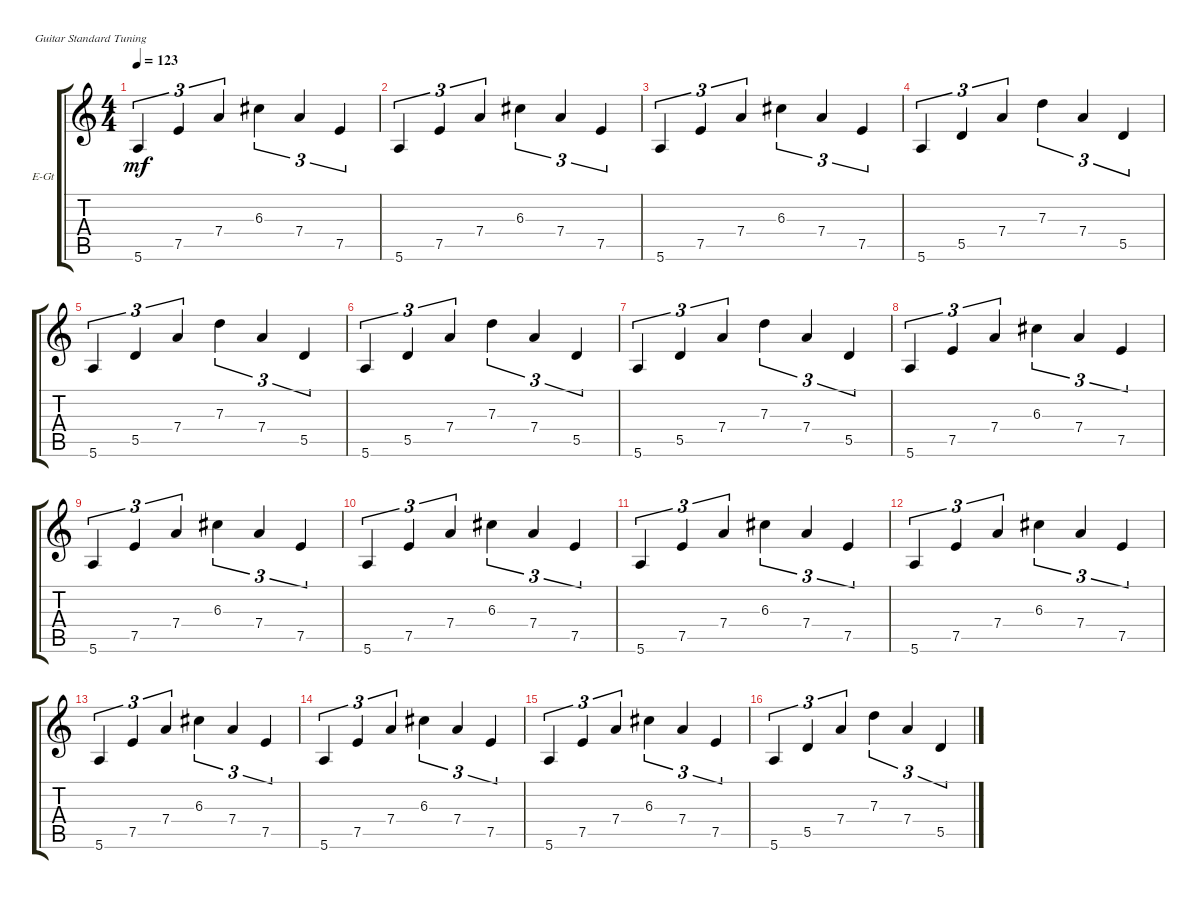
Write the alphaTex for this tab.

\defaultSystemsLayout 4
\bracketExtendMode groupsimilarinstruments
\firstSystemTrackNameOrientation horizontal
\otherSystemsTrackNameOrientation horizontal
\track ("Electric Guitar 3" "E-Gt") {multiBarRest instrument overdrivenguitar}
\staff {score tabs}
\tuning (E4 B3 G3 D3 A2 E2)
\ts (4 4)
\tempo 123
\clef g2
\ks c
5.6.4{tu (3 2) dy mf} 7.5.4{tu (3 2)} 7.4.4{tu (3 2)} 6.3.4{tu (3 2)} 7.4.4{tu (3 2)} 7.5.4{tu (3 2)} |
5.6.4{tu (3 2)} 7.5.4{tu (3 2)} 7.4.4{tu (3 2)} 6.3.4{tu (3 2)} 7.4.4{tu (3 2)} 7.5.4{tu (3 2)} |
5.6.4{tu (3 2)} 7.5.4{tu (3 2)} 7.4.4{tu (3 2)} 6.3.4{tu (3 2)} 7.4.4{tu (3 2)} 7.5.4{tu (3 2)} |
5.6.4{tu (3 2)} 5.5.4{tu (3 2)} 7.4.4{tu (3 2)} 7.3.4{tu (3 2)} 7.4.4{tu (3 2)} 5.5.4{tu (3 2)} |
5.6.4{tu (3 2)} 5.5.4{tu (3 2)} 7.4.4{tu (3 2)} 7.3.4{tu (3 2)} 7.4.4{tu (3 2)} 5.5.4{tu (3 2)} |
5.6.4{tu (3 2)} 5.5.4{tu (3 2)} 7.4.4{tu (3 2)} 7.3.4{tu (3 2)} 7.4.4{tu (3 2)} 5.5.4{tu (3 2)} |
5.6.4{tu (3 2)} 5.5.4{tu (3 2)} 7.4.4{tu (3 2)} 7.3.4{tu (3 2)} 7.4.4{tu (3 2)} 5.5.4{tu (3 2)} |
5.6.4{tu (3 2)} 7.5.4{tu (3 2)} 7.4.4{tu (3 2)} 6.3.4{tu (3 2)} 7.4.4{tu (3 2)} 7.5.4{tu (3 2)} |
5.6.4{tu (3 2)} 7.5.4{tu (3 2)} 7.4.4{tu (3 2)} 6.3.4{tu (3 2)} 7.4.4{tu (3 2)} 7.5.4{tu (3 2)} |
5.6.4{tu (3 2)} 7.5.4{tu (3 2)} 7.4.4{tu (3 2)} 6.3.4{tu (3 2)} 7.4.4{tu (3 2)} 7.5.4{tu (3 2)} |
5.6.4{tu (3 2)} 7.5.4{tu (3 2)} 7.4.4{tu (3 2)} 6.3.4{tu (3 2)} 7.4.4{tu (3 2)} 7.5.4{tu (3 2)} |
5.6.4{tu (3 2)} 7.5.4{tu (3 2)} 7.4.4{tu (3 2)} 6.3.4{tu (3 2)} 7.4.4{tu (3 2)} 7.5.4{tu (3 2)} |
5.6.4{tu (3 2)} 7.5.4{tu (3 2)} 7.4.4{tu (3 2)} 6.3.4{tu (3 2)} 7.4.4{tu (3 2)} 7.5.4{tu (3 2)} |
5.6.4{tu (3 2)} 7.5.4{tu (3 2)} 7.4.4{tu (3 2)} 6.3.4{tu (3 2)} 7.4.4{tu (3 2)} 7.5.4{tu (3 2)} |
5.6.4{tu (3 2)} 7.5.4{tu (3 2)} 7.4.4{tu (3 2)} 6.3.4{tu (3 2)} 7.4.4{tu (3 2)} 7.5.4{tu (3 2)} |
5.6.4{tu (3 2)} 5.5.4{tu (3 2)} 7.4.4{tu (3 2)} 7.3.4{tu (3 2)} 7.4.4{tu (3 2)} 5.5.4{tu (3 2)}
